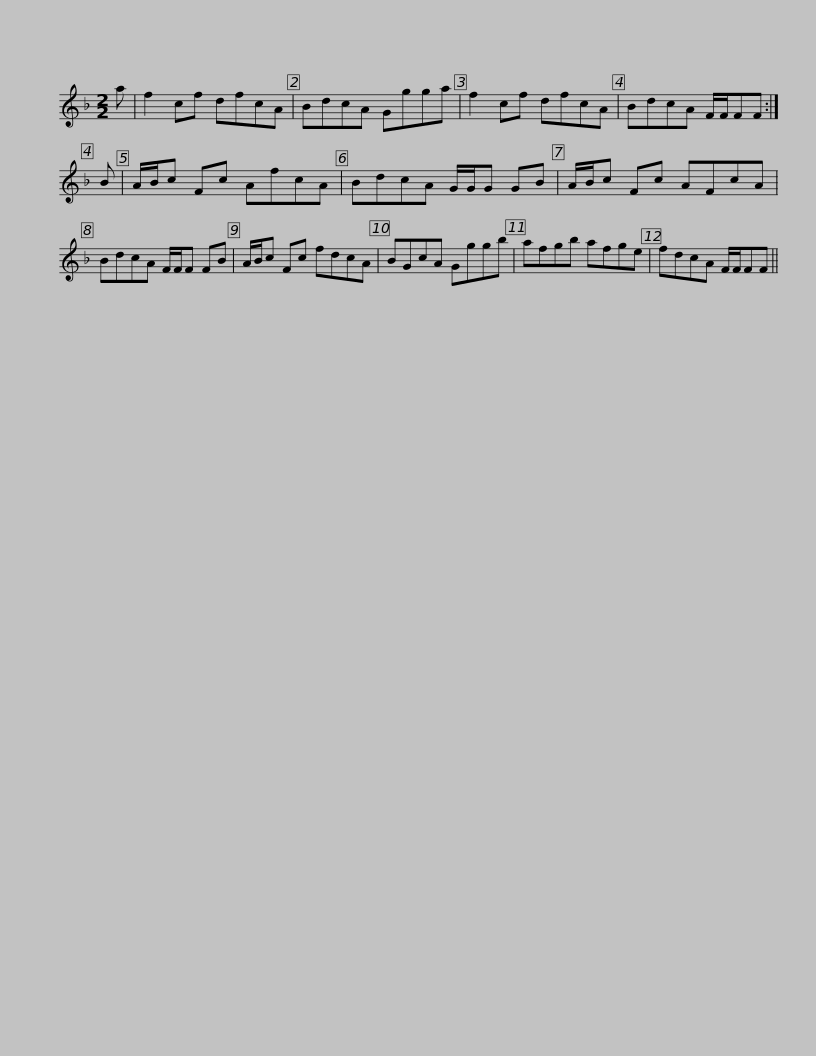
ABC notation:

X:1
L:1/8
M:2/2
I:linebreak $
K:F
V:1 treble
V:1
 a | f2 cf dfcA | BdcA Ggga | f2 cf dfcA | BdcA F/F/FF :| %5
 B | A/B/c Fc AfcA |$ BdcA G/G/G GB | A/B/c Fc AFcA | BdcA F/F/F FB | %10
 A/B/c Fc fdcA | BGcA Gggb |$ afgb afge | fdcA F/F/FF || %14
